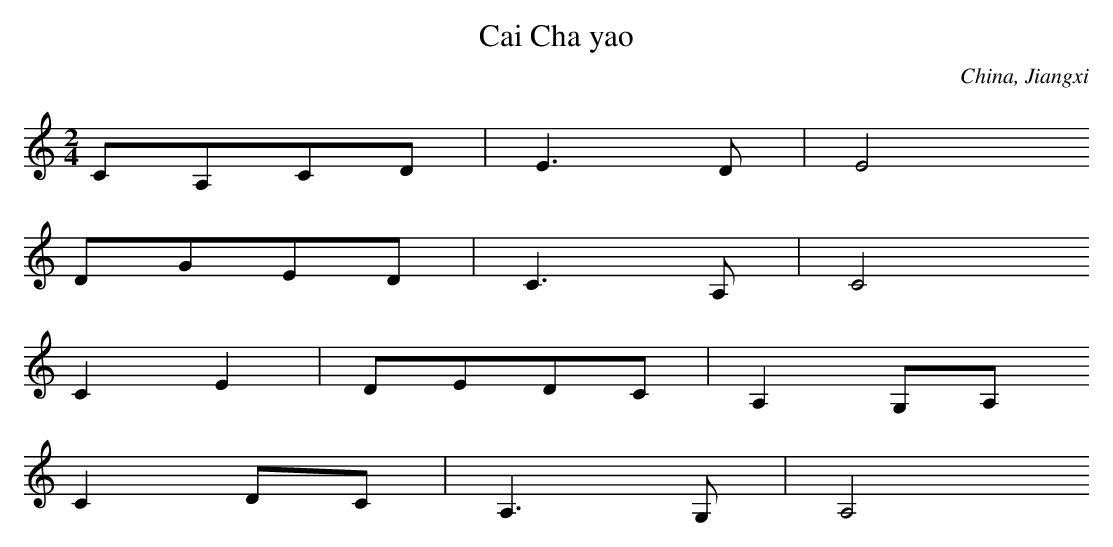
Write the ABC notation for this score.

X:1
T: Cai Cha yao
O: China, Jiangxi
M: 2/4
L: 1/8
K: C
CA,CD | E3D | E4
DGED | C3A, | C4
C2E2 | DEDC | A,2G,A,
C2DC | A,3G, | A,4
